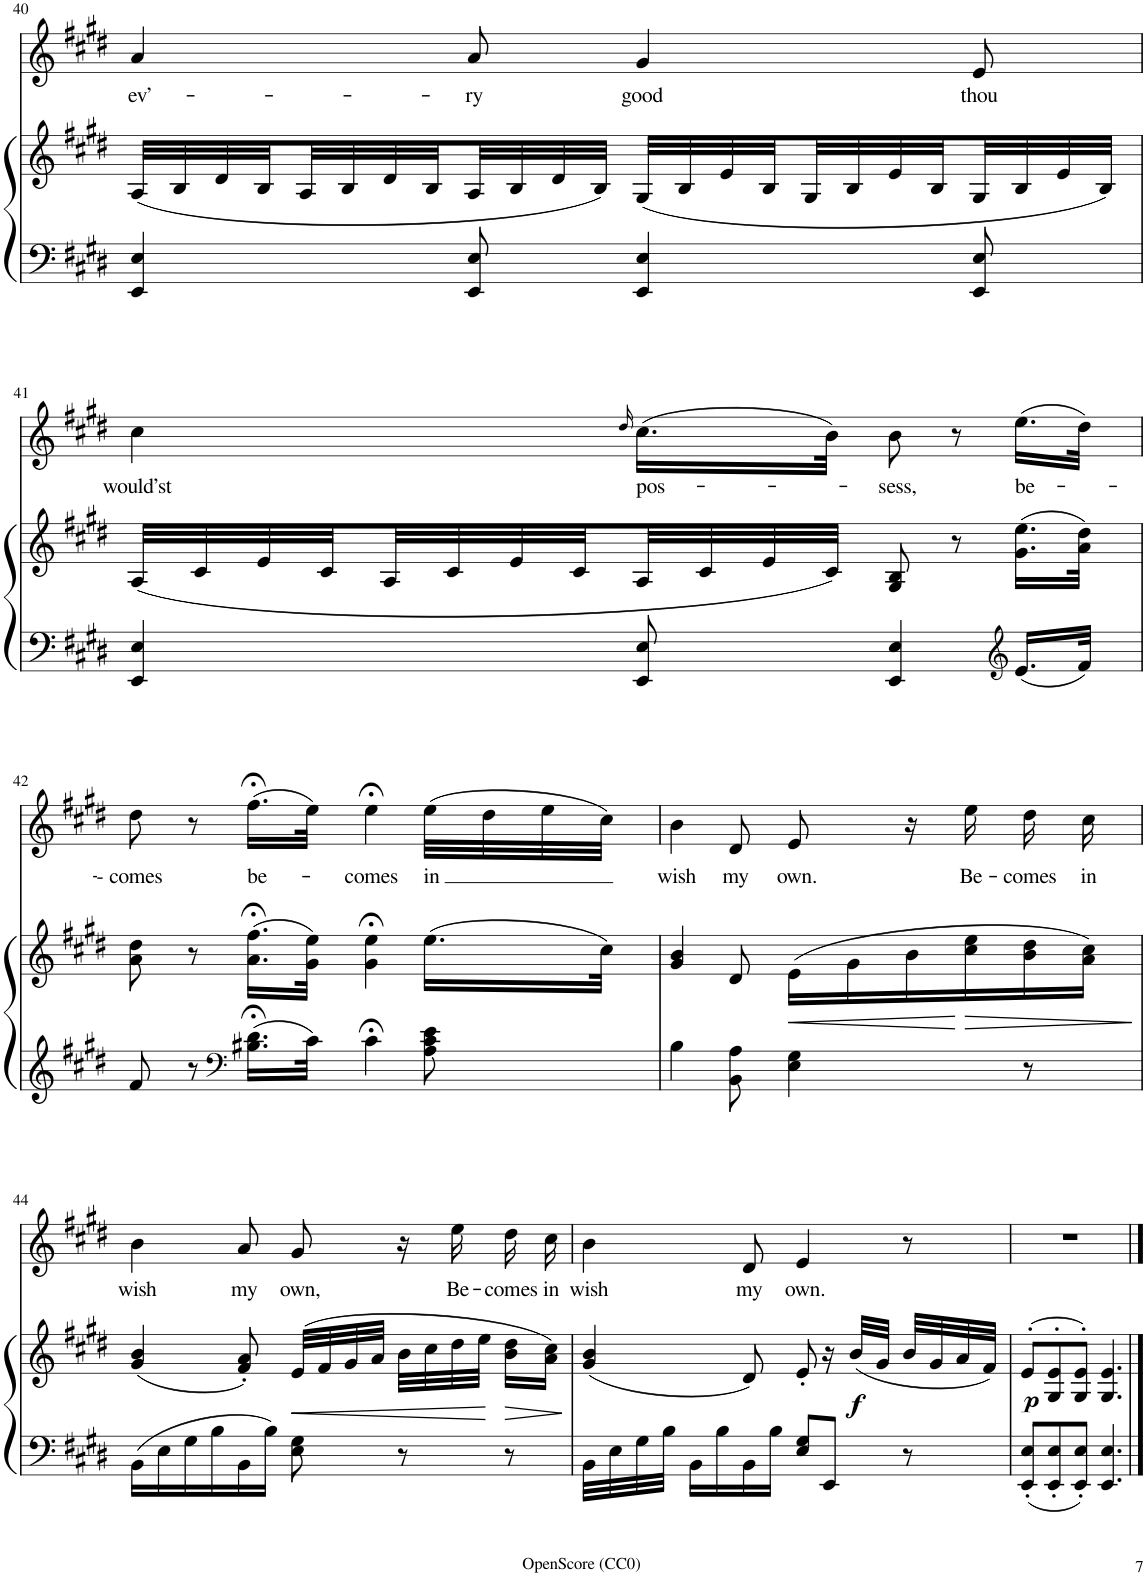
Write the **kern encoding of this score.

**kern	**kern	**dynam	**kern	**text
*part2	*part2	*part2	*part1	*part1
*staff3	*staff2	*staff2/3	*staff1	*staff1
*I"Piano	*	*	*I"Voice	*
*I'Pno	*	*	*	*
!!LO:PB:g=z
*clefF4	*clefG2	*	*clefG2	*
*k[f#c#g#d#]	*k[f#c#g#d#]	*	*k[f#c#g#d#]	*
*M6/8	*M6/8	*	*M6/8	*
=40	=40	=40	=40	=40
!	!	!	!	!LO:LY:b
4EE/ 4E/	(32A/LLL	.	4a/	ev’-
.	32B/	.	.	.
.	32d#/	.	.	.
.	32B/	.	.	.
.	32A/	.	.	.
.	32B/	.	.	.
.	32d#/	.	.	.
.	32B/	.	.	.
!	!	!	!	!LO:LY:b
8EE/ 8E/	32A/	.	8a/	-ry
.	32B/	.	.	.
.	32d#/	.	.	.
.	32B/JJJ)	.	.	.
!	!	!	!	!LO:LY:b
4EE/ 4E/	(32G#/LLL	.	4g#/	good
.	32B/	.	.	.
.	32e/	.	.	.
.	32B/	.	.	.
.	32G#/	.	.	.
.	32B/	.	.	.
.	32e/	.	.	.
.	32B/	.	.	.
!	!	!	!	!LO:LY:b
8EE/ 8E/	32G#/	.	8e/	thou
.	32B/	.	.	.
.	32e/	.	.	.
.	32B/JJJ)	.	.	.
!!LO:LB:g=z
=41	=41	=41	=41	=41
!	!	!	!	!LO:LY:b
4EE/ 4E/	(32A/LLL	.	4cc#\	would’st
.	32c#/	.	.	.
.	32e/	.	.	.
.	32c#/	.	.	.
.	32A/	.	.	.
.	32c#/	.	.	.
.	32e/	.	.	.
.	32c#/	.	.	.
.	.	.	16qdd#/	.
!	!	!	!	!LO:LY:b
8EE/ 8E/	32A/	.	(16.cc#\LL	pos-
.	32c#/	.	.	.
.	32e/	.	.	.
.	32c#/JJJ)	.	32b\JJk)	.
!	!	!	!	!LO:LY:b
4EE/ 4E/	8G#/ 8B/	.	8b\	-sess,
.	8r	.	8r	.
*clefG2	*	*	*	*
!	!	!	!	!LO:LY:b
16.e/LL	(16.g#\ 16.ee\LL	.	(16.ee\LL	be-
32f#/JJk	32a\ 32dd#\JJk)	.	32dd#\JJk)	.
!!LO:LB:g=z
=42	=42	=42	=42	=42
!	!	!	!	!LO:LY:b
8f#/	8a\ 8dd#\	.	8dd#\	-- comes
8r	8r	.	8r	.
*clefF4	*	*	*	*
!	!	!	!	!LO:LY:b
16.B#X\;< 16.d#\;<LL	(16.a\;< 16.ff#\;<LL	.	(16.ff#;<\LL	be-
32c#\JJk	32g#\ 32ee\JJk)	.	32ee\JJk)	.
!	!	!	!	!LO:LY:b
4c#;<\	4g#\;< 4ee\;<	.	4ee;<\	-comes
!	!	!	!	!LO:LY:b
8A\ 8c#\ 8e\	(16.ee\LL	.	(32ee\LLL	in
.	.	.	32dd#\	.
.	.	.	32ee\	.
.	32cc#\JJk)	.	32cc#\JJJ)	.
=43	=43	=43	=43	=43
!	!	!	!	!LO:LY:b
4B\	4g#/ 4b/	.	4b\	wish
!	!	!	!	!LO:LY:b
8BB\ 8A\	8d#/	.	8d#/	my
!	!	!LO:HP:b	!	!LO:LY:b
4E\ 4G#\	(16e\LL	<	8e/	own.
.	16g#\	.	.	.
.	16b\	.	16r	.
!	!	!LO:HP:n=1:b	!	!LO:LY:b
.	16cc#\ 16ee\	[ >	16ee\	Be-
!	!	!	!	!LO:LY:b
8r	16b\ 16dd#\	.	16dd#\	-comes
!	!	!	!	!LO:LY:b
.	16a\ 16cc#\JJ)	.	16cc#\	in
.	.	]	.	.
!!LO:LB:g=z
=44	=44	=44	=44	=44
!	!	!	!	!LO:LY:b
16BB\LL	(4g#/ 4b/	.	4b\	wish
16E\	.	.	.	.
16G#\	.	.	.	.
16B\	.	.	.	.
!	!	!	!	!LO:LY:b
16BB\	8f#/' 8a/')	.	8a/	my
16B\JJ	.	.	.	.
!	!	!LO:HP:b	!	!LO:LY:b
8E\ 8G#\	(32e/LLL	<	8g#/	own,
.	32f#/	.	.	.
.	32g#/	.	.	.
.	32a/JJJ	.	.	.
8r	32b\LLL	.	16r	.
.	32cc#\	.	.	.
!	!	!	!	!LO:LY:b
.	32dd#\	.	16ee\	Be-
.	32ee\JJJ	.	.	.
!	!	!LO:HP:n=1:b	!	!LO:LY:b
8r	16b\ 16dd#\LL	[ >	16dd#\	-comes
!	!	!	!	!LO:LY:b
.	16a\ 16cc#\JJ)	.	16cc#\	in
.	.	]	.	.
=45	=45	=45	=45	=45
!	!	!	!	!LO:LY:b
32BB\LLL	(4g#/ 4b/	.	4b\	wish
32E\	.	.	.	.
32G#\	.	.	.	.
32B\JJJ	.	.	.	.
16BB\LL	.	.	.	.
16B\	.	.	.	.
!	!	!	!	!LO:LY:b
16BB\	8d#/)	.	8d#/	my
16B\JJ	.	.	.	.
!	!	!	!	!LO:LY:b
8E/ 8G#/L	8e'/	.	4e/	own.
8EE/J	16r	.	.	.
!	!	!LO:DY:b	!	!
.	(32b/LLL	f	.	.
.	32g#/JJJ	.	.	.
8r	32b/LLL	.	8r	.
.	32g#/	.	.	.
.	32a/	.	.	.
.	32f#/JJJ)	.	.	.
=46	=46	=46	=46	=46
8EE/' 8E/'L	(>8e'>/L	.	2.r	.
!	!	!LO:DY:b	!	!
8EE/' 8E/'	8G#/'> 8e/'>	p	.	.
8EE/' 8E/'J	8G#/'> 8e/'>J)	.	.	.
4.EE/ 4.E/	4.G#/ 4.e/	.	.	.
==	==	==	==	==
*-	*-	*-	*-	*-
